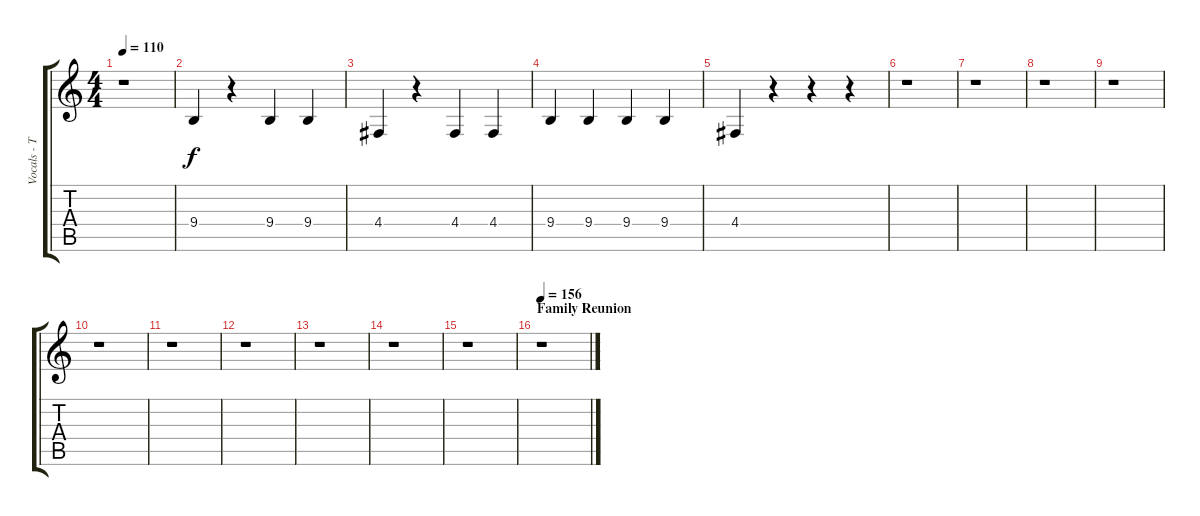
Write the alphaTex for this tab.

\track ("Vocals - Tom" "Vocals - T") {instrument sopranosax}
\staff {score tabs}
\tuning (E4 B3 G3 D3 A2 E2) {hide}
\ts (4 4)
\tempo 110
\clef g2
\ks c
r.1{dy f} |
9.4.4 r.4 9.4.4 9.4.4 |
4.4.4 r.4 4.4.4 4.4.4 |
9.4.4 9.4.4 9.4.4 9.4.4 |
4.4.4 r.4 r.4 r.4 |
r.1 |
r.1 |
r.1 |
r.1 |
r.1 |
r.1 |
r.1 |
r.1 |
r.1 |
r.1 |
\section ("" "Family Reunion")
\tempo 156
r.1
